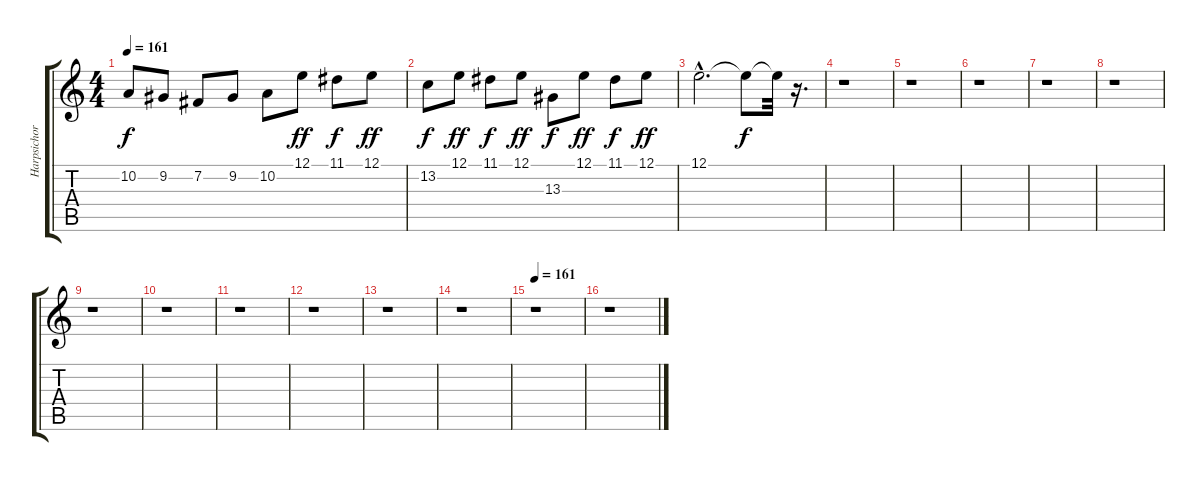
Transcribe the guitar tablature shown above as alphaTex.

\track ("Harpsichord" "Harpsichor") {instrument harpsichord}
\staff {score tabs}
\tuning (E4 B3 G3 D3 A2 E2) {hide}
\ts (4 4)
\tempo 161
\clef g2
\ks c
10.2.8{dy f} 9.2.8 7.2.8 9.2.8 10.2.8 12.1.8{dy ff} 11.1.8{dy f} 12.1.8{dy ff} |
13.2.8{dy f} 12.1.8{dy ff} 11.1.8{dy f} 12.1.8{dy ff} 13.3.8{dy f} 12.1.8{dy ff} 11.1.8{dy f} 12.1.8{dy ff} |
12.1{hac}.2{d} 12.1{t}.8{dy f} 12.1{t}.32 r.16{d} |
r.1 |
r.1 |
r.1 |
r.1 |
r.1 |
r.1 |
r.1 |
r.1 |
r.1 |
r.1 |
r.1 |
\tempo 161
r.1 |
r.1
